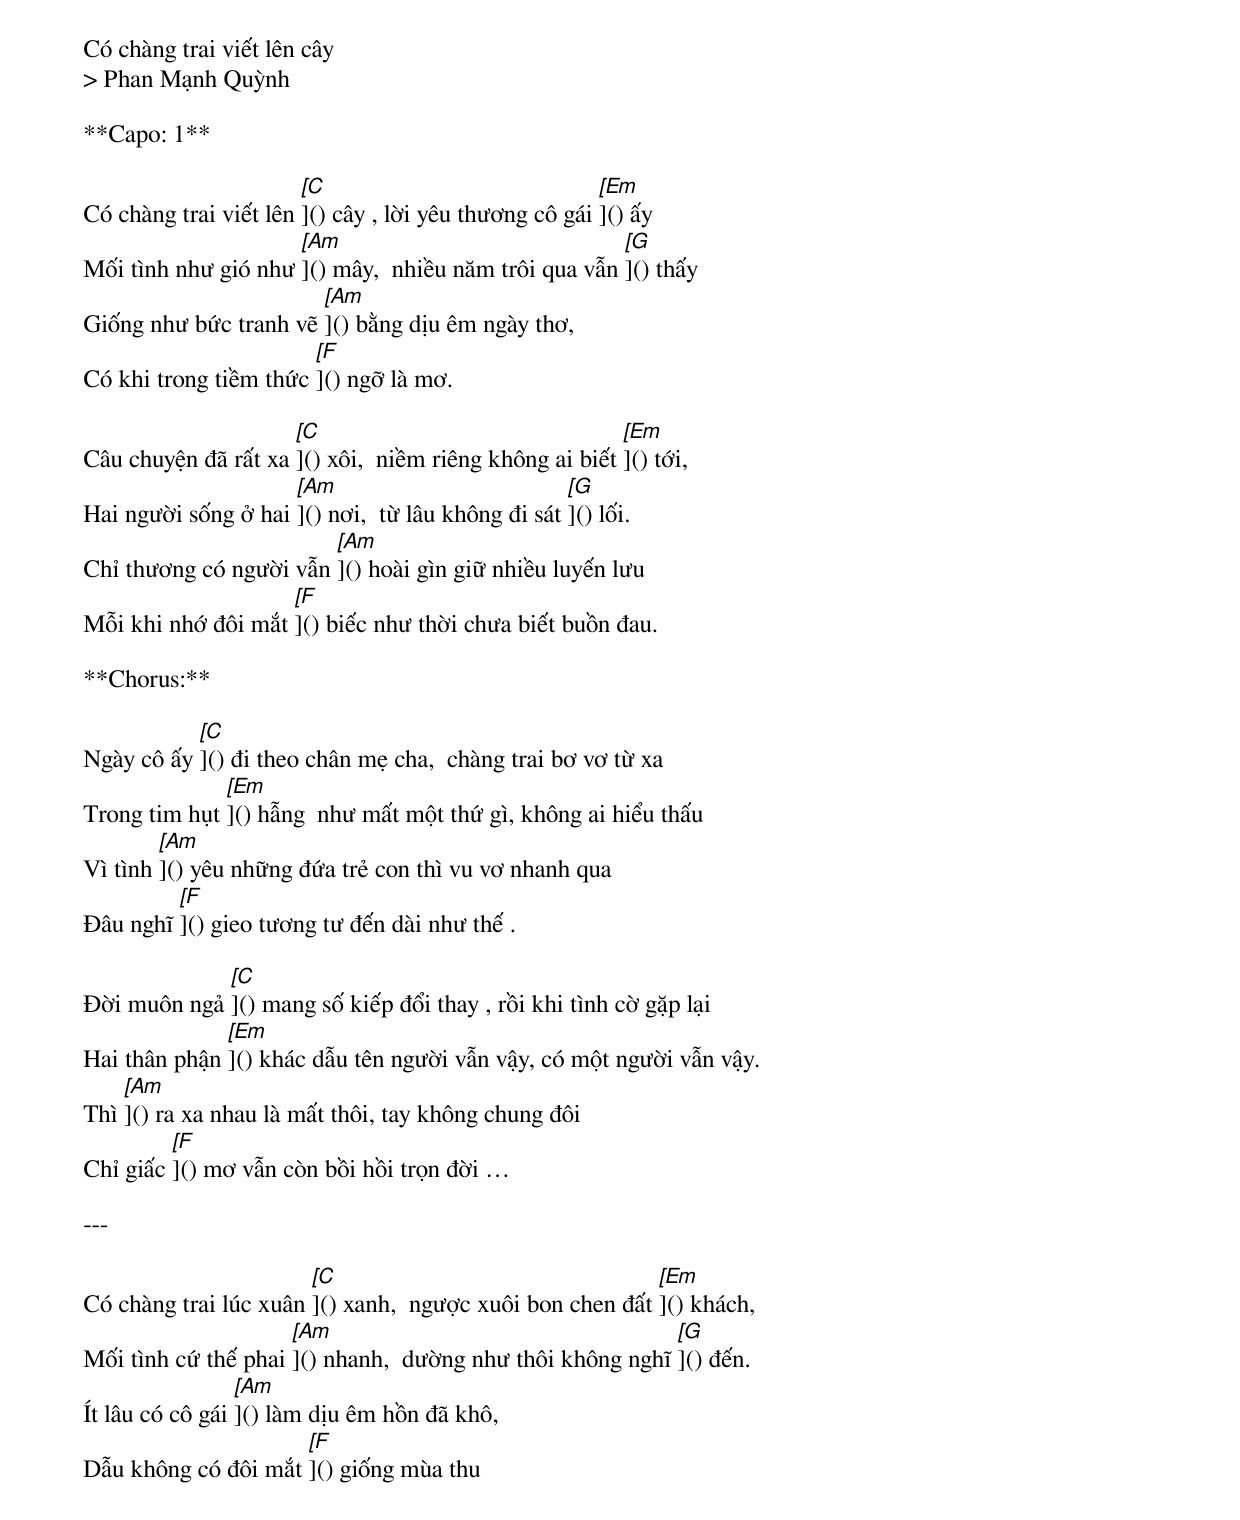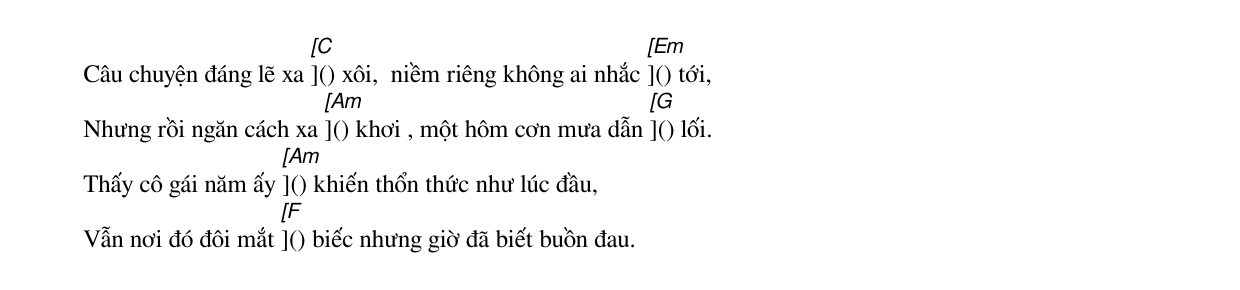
Có chàng trai viết lên cây
> Phan Mạnh Quỳnh

**Capo: 1**

Có chàng trai viết lên [[C]]() cây , lời yêu thương cô gái [[Em]]() ấy
Mối tình như gió như [[Am]]() mây,  nhiều năm trôi qua vẫn [[G]]() thấy
Giống như bức tranh vẽ [[Am]]() bằng dịu êm ngày thơ,
Có khi trong tiềm thức [[F]]() ngỡ là mơ.

Câu chuyện đã rất xa [[C]]() xôi,  niềm riêng không ai biết [[Em]]() tới,
Hai người sống ở hai [[Am]]() nơi,  từ lâu không đi sát [[G]]() lối.
Chỉ thương có người vẫn [[Am]]() hoài gìn giữ nhiều luyến lưu
Mỗi khi nhớ đôi mắt [[F]]() biếc như thời chưa biết buồn đau.

**Chorus:**

Ngày cô ấy [[C]]() đi theo chân mẹ cha,  chàng trai bơ vơ từ xa
Trong tim hụt [[Em]]() hẫng  như mất một thứ gì, không ai hiểu thấu
Vì tình [[Am]]() yêu những đứa trẻ con thì vu vơ nhanh qua
Đâu nghĩ [[F]]() gieo tương tư đến dài như thế .

Đời muôn ngả [[C]]() mang số kiếp đổi thay , rồi khi tình cờ gặp lại
Hai thân phận [[Em]]() khác dẫu tên người vẫn vậy, có một người vẫn vậy.
Thì [[Am]]() ra xa nhau là mất thôi, tay không chung đôi
Chỉ giấc [[F]]() mơ vẫn còn bồi hồi trọn đời …

---

Có chàng trai lúc xuân [[C]]() xanh,  ngược xuôi bon chen đất [[Em]]() khách,
Mối tình cứ thế phai [[Am]]() nhanh,  dường như thôi không nghĩ [[G]]() đến.
Ít lâu có cô gái [[Am]]() làm dịu êm hồn đã khô,
Dẫu không có đôi mắt [[F]]() giống mùa thu

Câu chuyện đáng lẽ xa [[C]]() xôi,  niềm riêng không ai nhắc [[Em]]() tới,
Nhưng rồi ngăn cách xa [[Am]]() khơi , một hôm cơn mưa dẫn [[G]]() lối.
Thấy cô gái năm ấy [[Am]]() khiến thổn thức như lúc đầu,
Vẫn nơi đó đôi mắt [[F]]() biếc nhưng giờ đã biết buồn đau.
